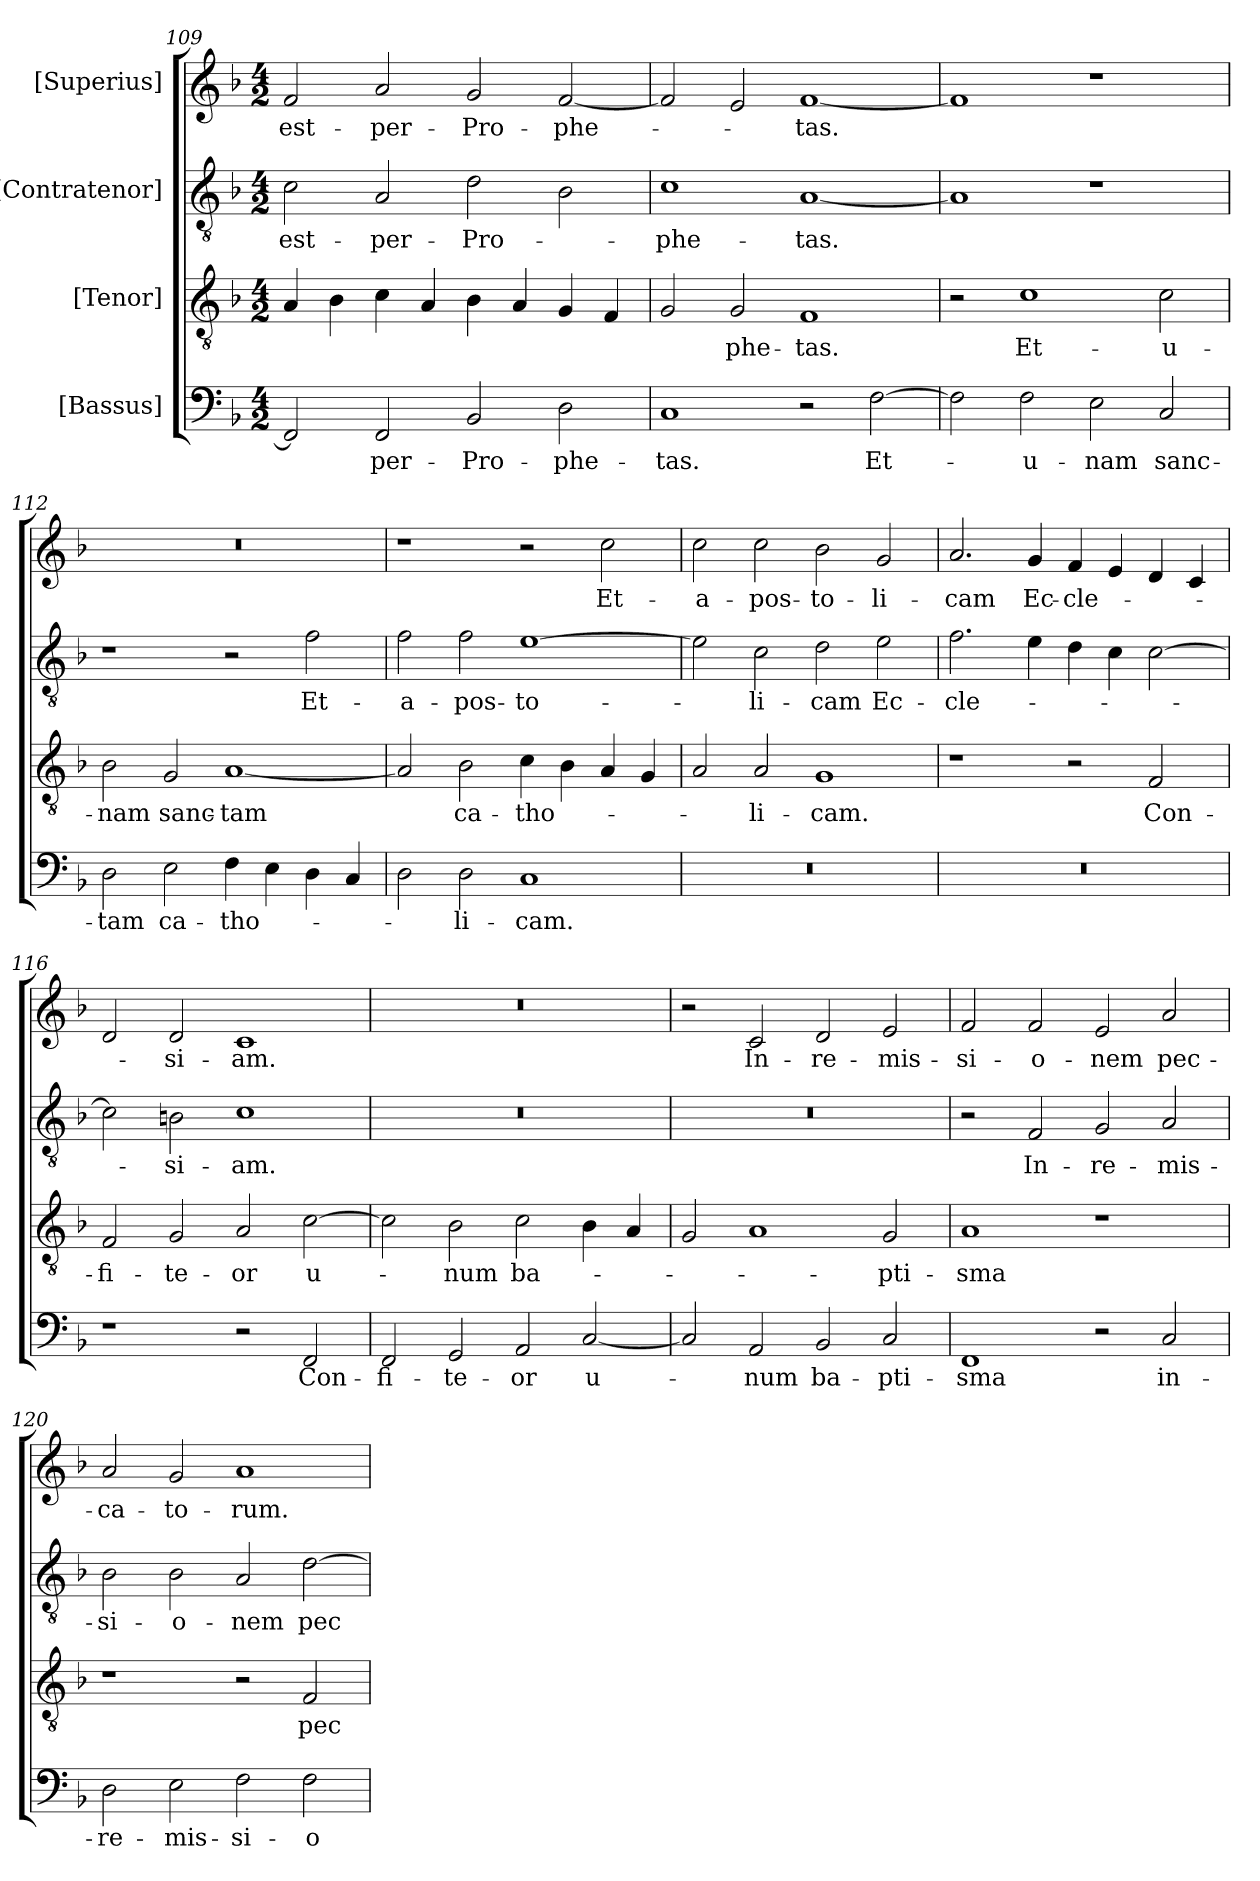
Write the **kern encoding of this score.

**kern	**text	**kern	**text	**kern	**text	**kern	**text
*part4	*part4	*part3	*part3	*part2	*part2	*part1	*part1
*staff4	*staff4	*staff3	*staff3	*staff2	*staff2	*staff1	*staff1
*I"[Bassus]	*	*I"[Tenor]	*	*I"[Contratenor]	*	*I"[Superius]	*
*clefF4	*	*clefGv2	*	*clefGv2	*	*clefG2	*
*k[b-]	*	*k[b-]	*	*k[b-]	*	*k[b-]	*
*M4/2	*	*M4/2	*	*M4/2	*	*M4/2	*
=109	=109	=109	=109	=109	=109	=109	=109
2FF/]	.	4A/	.	2c\	est-	2f/	est-
.	.	4B-\	.	.	.	.	.
2FF/	per-	4c\	.	2A/	per-	2a/	per-
.	.	4A/	.	.	.	.	.
2BB-/	Pro-	4B-\	.	2d\	Pro-	2g/	Pro-
.	.	4A/	.	.	.	.	.
2D\	-phe-	4G/	.	2B-\	.	[2f/	-phe-
.	.	4F/	.	.	.	.	.
=110	=110	=110	=110	=110	=110	=110	=110
1C/	-tas.	2G/	.	1c\	-phe-	2f/]	.
.	.	2G/	-phe-	.	.	2e/	.
2r	.	1F/	-tas.	[1A/	-tas.	[1f/	-tas.
[2F\	Et-	.	.	.	.	.	.
=111	=111	=111	=111	=111	=111	=111	=111
2F\]	.	2r	.	1A/]	.	1f/]	.
2F\	u-	1c\	Et-	.	.	.	.
2E\	-nam	.	.	1r	.	1r	.
2C/	sanc-	2c\	u-	.	.	.	.
=112	=112	=112	=112	=112	=112	=112	=112
2D\	-tam	2B-\	-nam	1r	.	0r	.
2E\	ca-	2G/	sanc-	.	.	.	.
4F\	-tho-	[1A/	-tam	2r	.	.	.
4E\	.	.	.	.	.	.	.
4D\	.	.	.	2f\	Et-	.	.
4C/	.	.	.	.	.	.	.
=113	=113	=113	=113	=113	=113	=113	=113
2D\	.	2A/]	.	2f\	a-	1r	.
2D\	-li-	2B-\	ca-	2f\	-pos-	.	.
1C/	-cam.	4c\	-tho-	[1e\	-to-	2r	.
.	.	4B-\	.	.	.	.	.
.	.	4A/	.	.	.	2cc\	Et-
.	.	4G/	.	.	.	.	.
=114	=114	=114	=114	=114	=114	=114	=114
0r	.	2A/	.	2e\]	.	2cc\	a-
.	.	2A/	-li-	2c\	-li-	2cc\	-pos-
.	.	1G/	-cam.	2d\	-cam	2b-\	-to-
.	.	.	.	2e\	Ec-	2g/	-li-
=115	=115	=115	=115	=115	=115	=115	=115
0r	.	1r	.	2.f\	-cle-	2.a/	-cam
.	.	.	.	4e\	.	4g/	Ec-
.	.	2r	.	4d\	.	4f/	-cle-
.	.	.	.	4c\	.	4e/	.
.	.	2F/	Con-	[2c\	.	4d/	.
.	.	.	.	.	.	4c/	.
=116	=116	=116	=116	=116	=116	=116	=116
1r	.	2F/	-fi-	2c\]	.	2d/	.
.	.	2G/	-te-	2Bn\	-si-	2d/	-si-
2r	.	2A/	-or	1c\	-am.	1c/	-am.
2FF/	Con-	[2c\	u-	.	.	.	.
=117	=117	=117	=117	=117	=117	=117	=117
2FF/	-fi-	2c\]	.	0r	.	0r	.
2GG/	-te-	2B-\	-num	.	.	.	.
2AA/	-or	2c\	ba-	.	.	.	.
[2C/	u-	4B-\	.	.	.	.	.
.	.	4A/	.	.	.	.	.
=118	=118	=118	=118	=118	=118	=118	=118
2C/]	.	2G/	.	0r	.	2r	.
2AA/	-num	1A/	.	.	.	2c/	In-
2BB-/	ba-	.	.	.	.	2d/	re-
2C/	-pti-	2G/	-pti-	.	.	2e/	-mis-
=119	=119	=119	=119	=119	=119	=119	=119
1FF/	-sma	1A/	-sma	2r	.	2f/	-si-
.	.	.	.	2F/	In-	2f/	-o-
2r	.	1r	.	2G/	re-	2e/	-nem
2C/	in-	.	.	2A/	-mis-	2a/	pec-
=120	=120	=120	=120	=120	=120	=120	=120
2D\	re-	1r	.	2B-\	-si-	2a/	-ca-
2E\	-mis-	.	.	2B-\	-o-	2g/	-to-
2F\	-si-	2r	.	2A/	-nem	1a/	-rum.
2F\	-o-	2F/	pec-	[2d\	pec-	.	.
=	=	=	=	=	=	=	=
*-	*-	*-	*-	*-	*-	*-	*-
